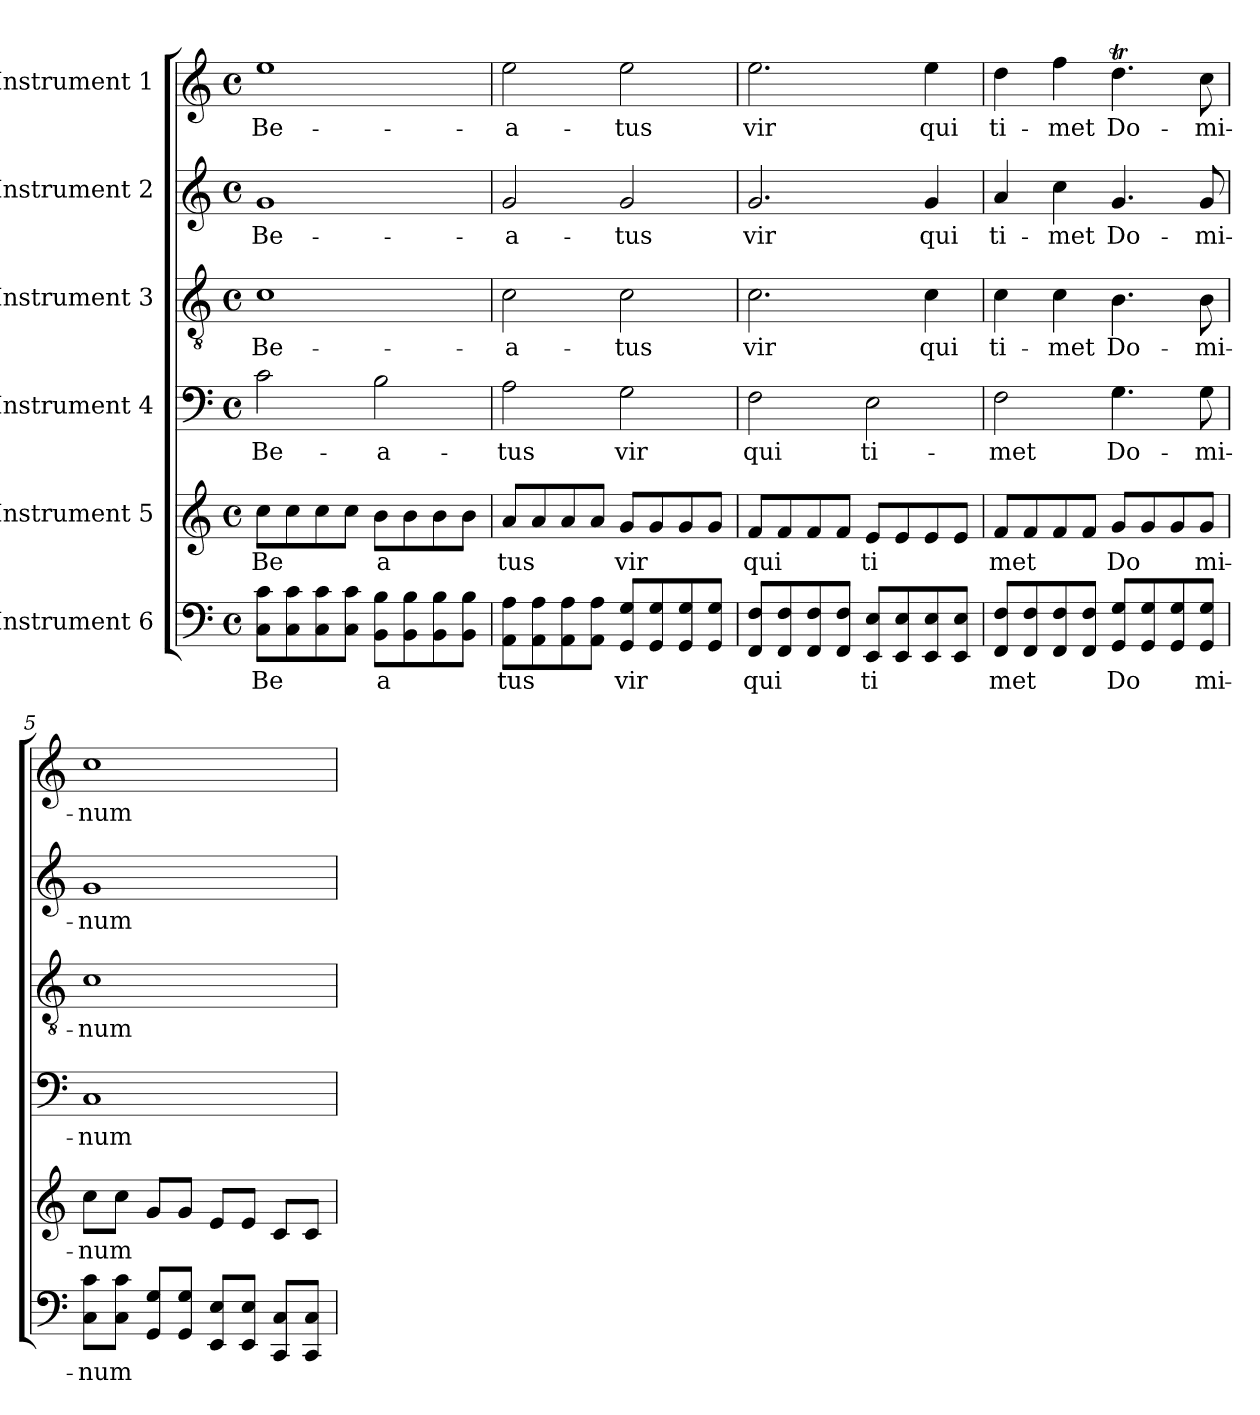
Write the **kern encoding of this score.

**kern	**text	**kern	**text	**kern	**text	**kern	**text	**kern	**text	**kern	**text
*part6	*part6	*part5	*part5	*part4	*part4	*part3	*part3	*part2	*part2	*part1	*part1
*staff6	*staff6	*staff5	*staff5	*staff4	*staff4	*staff3	*staff3	*staff2	*staff2	*staff1	*staff1
*I"Instrument 6	*	*I"Instrument 5	*	*I"Instrument 4	*	*I"Instrument 3	*	*I"Instrument 2	*	*I"Instrument 1	*
!!LO:PB:g=z
*stria5	*	*stria5	*	*stria5	*	*stria5	*	*stria5	*	*stria5	*
*clefF4	*	*clefG2	*	*clefF4	*	*clefGv2	*	*clefG2	*	*clefG2	*
*k[]	*	*k[]	*	*k[]	*	*k[]	*	*k[]	*	*k[]	*
*C:	*	*C:	*	*C:	*	*C:	*	*C:	*	*C:	*
*M4/4	*	*M4/4	*	*M4/4	*	*M4/4	*	*M4/4	*	*M4/4	*
*met(c)	*	*met(c)	*	*met(c)	*	*met(c)	*	*met(c)	*	*met(c)	*
=1	=1	=1	=1	=1	=1	=1	=1	=1	=1	=1	=1
!	!LO:LY:a:cj	!	!LO:LY:a:cj	!	!LO:LY:b:cj	!	!LO:LY:b:cj	!	!LO:LY:b:cj	!	!LO:LY:b:cj
8c\ 8C\L	Be-	8cc\L	Be-	2c\	Be-	1c	Be-	1g	Be-	1ee	Be-
!	!LO:LY:a:cj	!	!LO:LY:a:cj	!	!	!	!	!	!	!	!
8c\ 8C\	--	8cc\	--	.	.	.	.	.	.	.	.
!	!LO:LY:a:cj	!	!LO:LY:a:cj	!	!	!	!	!	!	!	!
8c\ 8C\	--	8cc\	--	.	.	.	.	.	.	.	.
!	!LO:LY:a:cj	!	!LO:LY:a:cj	!	!	!	!	!	!	!	!
8c\ 8C\J	--	8cc\J	--	.	.	.	.	.	.	.	.
!	!LO:LY:a:cj	!	!LO:LY:a:cj	!	!LO:LY:b:cj	!	!	!	!	!	!
8B\ 8BB\L	-a-	8b\L	-a-	2B\	-a-	.	.	.	.	.	.
!	!LO:LY:a:cj	!	!LO:LY:a:cj	!	!	!	!	!	!	!	!
8B\ 8BB\	--	8b\	--	.	.	.	.	.	.	.	.
!	!LO:LY:a:cj	!	!LO:LY:a:cj	!	!	!	!	!	!	!	!
8B\ 8BB\	--	8b\	--	.	.	.	.	.	.	.	.
!	!LO:LY:a:cj	!	!LO:LY:a:cj	!	!	!	!	!	!	!	!
8B\ 8BB\J	--	8b\J	--	.	.	.	.	.	.	.	.
=2	=2	=2	=2	=2	=2	=2	=2	=2	=2	=2	=2
!	!LO:LY:a:cj	!	!LO:LY:a:cj	!	!LO:LY:b:cj	!	!LO:LY:b:cj	!	!LO:LY:b:cj	!	!LO:LY:b:cj
8A\ 8AA\L	-tus	8a/L	-tus	2A\	-tus	2c\	-a-	2g/	-a-	2ee\	-a-
!	!LO:LY:a:cj	!	!LO:LY:a:cj	!	!	!	!	!	!	!	!
8A\ 8AA\	.	8a/	.	.	.	.	.	.	.	.	.
!	!LO:LY:a:cj	!	!LO:LY:a:cj	!	!	!	!	!	!	!	!
8A\ 8AA\	.	8a/	.	.	.	.	.	.	.	.	.
!	!LO:LY:a:cj	!	!LO:LY:a:cj	!	!	!	!	!	!	!	!
8A\ 8AA\J	.	8a/J	.	.	.	.	.	.	.	.	.
!	!LO:LY:a:cj	!	!LO:LY:a:cj	!	!LO:LY:b:cj	!	!LO:LY:b:cj	!	!LO:LY:b:cj	!	!LO:LY:b:cj
8G/ 8GG/L	vir	8g/L	vir	2G\	vir	2c\	-tus	2g/	-tus	2ee\	-tus
!	!LO:LY:a:cj	!	!LO:LY:a:cj	!	!	!	!	!	!	!	!
8G/ 8GG/	.	8g/	.	.	.	.	.	.	.	.	.
!	!LO:LY:a:cj	!	!LO:LY:a:cj	!	!	!	!	!	!	!	!
8G/ 8GG/	.	8g/	.	.	.	.	.	.	.	.	.
!	!LO:LY:a:cj	!	!LO:LY:a:cj	!	!	!	!	!	!	!	!
8G/ 8GG/J	.	8g/J	.	.	.	.	.	.	.	.	.
=3	=3	=3	=3	=3	=3	=3	=3	=3	=3	=3	=3
!	!LO:LY:a:cj	!	!LO:LY:a:cj	!	!LO:LY:b:cj	!	!LO:LY:b:cj	!	!LO:LY:b:cj	!	!LO:LY:b:cj
8F/ 8FF/L	qui	8f/L	qui	2F\	qui	2.c\	vir	2.g/	vir	2.ee\	vir
!	!LO:LY:a:cj	!	!LO:LY:a:cj	!	!	!	!	!	!	!	!
8F/ 8FF/	.	8f/	.	.	.	.	.	.	.	.	.
!	!LO:LY:a:cj	!	!LO:LY:a:cj	!	!	!	!	!	!	!	!
8F/ 8FF/	.	8f/	.	.	.	.	.	.	.	.	.
!	!LO:LY:a:cj	!	!LO:LY:a:cj	!	!	!	!	!	!	!	!
8F/ 8FF/J	.	8f/J	.	.	.	.	.	.	.	.	.
!	!LO:LY:a:cj	!	!LO:LY:a:cj	!	!LO:LY:b:cj	!	!	!	!	!	!
8E/ 8EE/L	ti-	8e/L	ti-	2E\	ti-	.	.	.	.	.	.
!	!LO:LY:a:cj	!	!LO:LY:a:cj	!	!	!	!	!	!	!	!
8E/ 8EE/	--	8e/	--	.	.	.	.	.	.	.	.
!	!LO:LY:a:cj	!	!LO:LY:a:cj	!	!	!	!LO:LY:b:cj	!	!LO:LY:b:cj	!	!LO:LY:b:cj
8E/ 8EE/	--	8e/	--	.	.	4c\	qui	4g/	qui	4ee\	qui
!	!LO:LY:a:cj	!	!LO:LY:a:cj	!	!	!	!	!	!	!	!
8E/ 8EE/J	--	8e/J	--	.	.	.	.	.	.	.	.
=4	=4	=4	=4	=4	=4	=4	=4	=4	=4	=4	=4
!	!LO:LY:a:cj	!	!LO:LY:a:cj	!	!LO:LY:b:cj	!	!LO:LY:b:cj	!	!LO:LY:b:cj	!	!LO:LY:b:cj
8F/ 8FF/L	-met	8f/L	-met	2F\	-met	4c\	ti-	4a/	ti-	4dd\	ti-
!	!LO:LY:a:cj	!	!LO:LY:a:cj	!	!	!	!	!	!	!	!
8F/ 8FF/	.	8f/	.	.	.	.	.	.	.	.	.
!	!LO:LY:a:cj	!	!LO:LY:a:cj	!	!	!	!LO:LY:b:cj	!	!LO:LY:b:cj	!	!LO:LY:b:cj
8F/ 8FF/	.	8f/	.	.	.	4c\	-met	4cc\	-met	4ff\	-met
!	!LO:LY:a:cj	!	!LO:LY:a:cj	!	!	!	!	!	!	!	!
8F/ 8FF/J	.	8f/J	.	.	.	.	.	.	.	.	.
!	!LO:LY:a:cj	!	!LO:LY:a:cj	!	!LO:LY:b:cj	!	!LO:LY:b:cj	!	!LO:LY:b:cj	!	!LO:LY:b:cj
8G/ 8GG/L	Do-	8g/L	Do-	4.G\	Do-	4.B\	Do-	4.g/	Do-	4.ddT\	Do-
!	!LO:LY:a:cj	!	!LO:LY:a:cj	!	!	!	!	!	!	!	!
8G/ 8GG/	--	8g/	--	.	.	.	.	.	.	.	.
!	!LO:LY:a:cj	!	!LO:LY:a:cj	!	!	!	!	!	!	!	!
8G/ 8GG/	--	8g/	--	.	.	.	.	.	.	.	.
!	!LO:LY:a:cj	!	!LO:LY:a:cj	!	!LO:LY:b:cj	!	!LO:LY:b:cj	!	!LO:LY:b:cj	!	!LO:LY:b:cj
8G/ 8GG/J	-mi-	8g/J	-mi-	8G\	-mi-	8B\	-mi-	8g/	-mi-	8cc\	-mi-
=5	=5	=5	=5	=5	=5	=5	=5	=5	=5	=5	=5
!	!LO:LY:a:cj	!	!LO:LY:a:cj	!	!LO:LY:b:cj	!	!LO:LY:b:cj	!	!LO:LY:b:cj	!	!LO:LY:b:cj
8c\ 8C\L	-num	8cc\L	-num	1C	-num	1c	-num	1g	-num	1cc	-num
!	!LO:LY:a:cj	!	!LO:LY:a:cj	!	!	!	!	!	!	!	!
8c\ 8C\J	.	8cc\J	.	.	.	.	.	.	.	.	.
!	!LO:LY:a:cj	!	!LO:LY:a:cj	!	!	!	!	!	!	!	!
8G/ 8GG/L	.	8g/L	.	.	.	.	.	.	.	.	.
!	!LO:LY:a:cj	!	!LO:LY:a:cj	!	!	!	!	!	!	!	!
8G/ 8GG/J	.	8g/J	.	.	.	.	.	.	.	.	.
!	!LO:LY:a:cj	!	!LO:LY:a:cj	!	!	!	!	!	!	!	!
8E/ 8EE/L	.	8e/L	.	.	.	.	.	.	.	.	.
!	!LO:LY:a:cj	!	!LO:LY:a:cj	!	!	!	!	!	!	!	!
8E/ 8EE/J	.	8e/J	.	.	.	.	.	.	.	.	.
!	!LO:LY:a:cj	!	!LO:LY:a:cj	!	!	!	!	!	!	!	!
8C/ 8CC/L	.	8c/L	.	.	.	.	.	.	.	.	.
!	!LO:LY:a:cj	!	!LO:LY:a:cj	!	!	!	!	!	!	!	!
8C/ 8CC/J	.	8c/J	.	.	.	.	.	.	.	.	.
=	=	=	=	=	=	=	=	=	=	=	=
*-	*-	*-	*-	*-	*-	*-	*-	*-	*-	*-	*-
